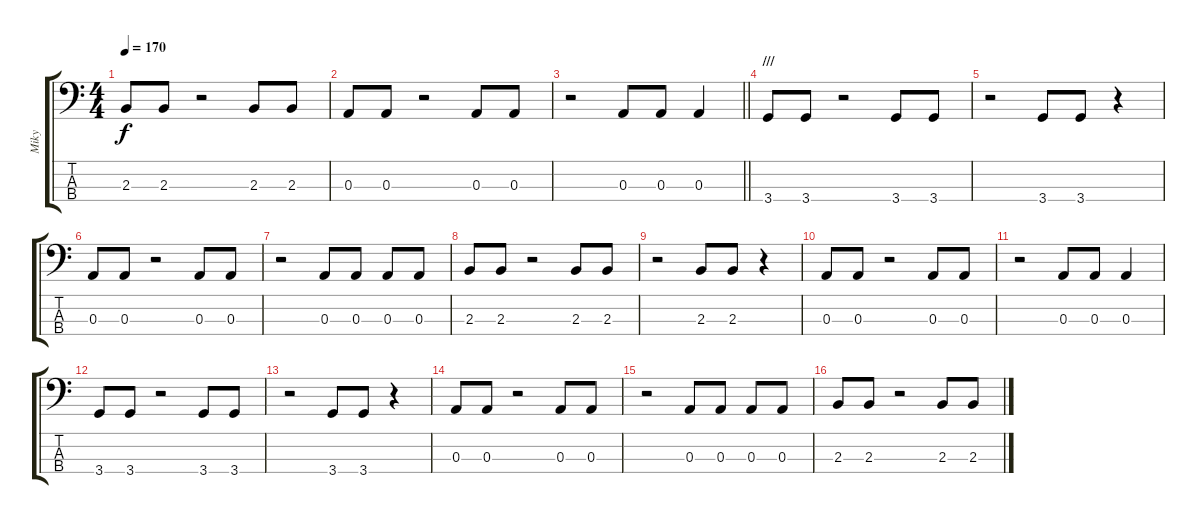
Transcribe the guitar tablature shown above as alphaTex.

\track ("Miky" "Miky") {instrument electricbassfinger}
\staff {score tabs}
\tuning (G2 D2 A1 E1) {hide}
\ts (4 4)
\tempo 170
\clef f4
\ks c
2.3.8{dy f} 2.3.8 r.2 2.3.8 2.3.8 |
0.3.8 0.3.8 r.2 0.3.8 0.3.8 |
\barLineRight lightlight
r.2 0.3.8 0.3.8 0.3.4 |
\section ("" "///")
3.4.8 3.4.8 r.2 3.4.8 3.4.8 |
r.2 3.4.8 3.4.8 r.4 |
0.3.8 0.3.8 r.2 0.3.8 0.3.8 |
r.2 0.3.8 0.3.8 0.3.8 0.3.8 |
2.3.8 2.3.8 r.2 2.3.8 2.3.8 |
r.2 2.3.8 2.3.8 r.4 |
0.3.8 0.3.8 r.2 0.3.8 0.3.8 |
r.2 0.3.8 0.3.8 0.3.4 |
3.4.8 3.4.8 r.2 3.4.8 3.4.8 |
r.2 3.4.8 3.4.8 r.4 |
0.3.8 0.3.8 r.2 0.3.8 0.3.8 |
r.2 0.3.8 0.3.8 0.3.8 0.3.8 |
2.3.8 2.3.8 r.2 2.3.8 2.3.8
